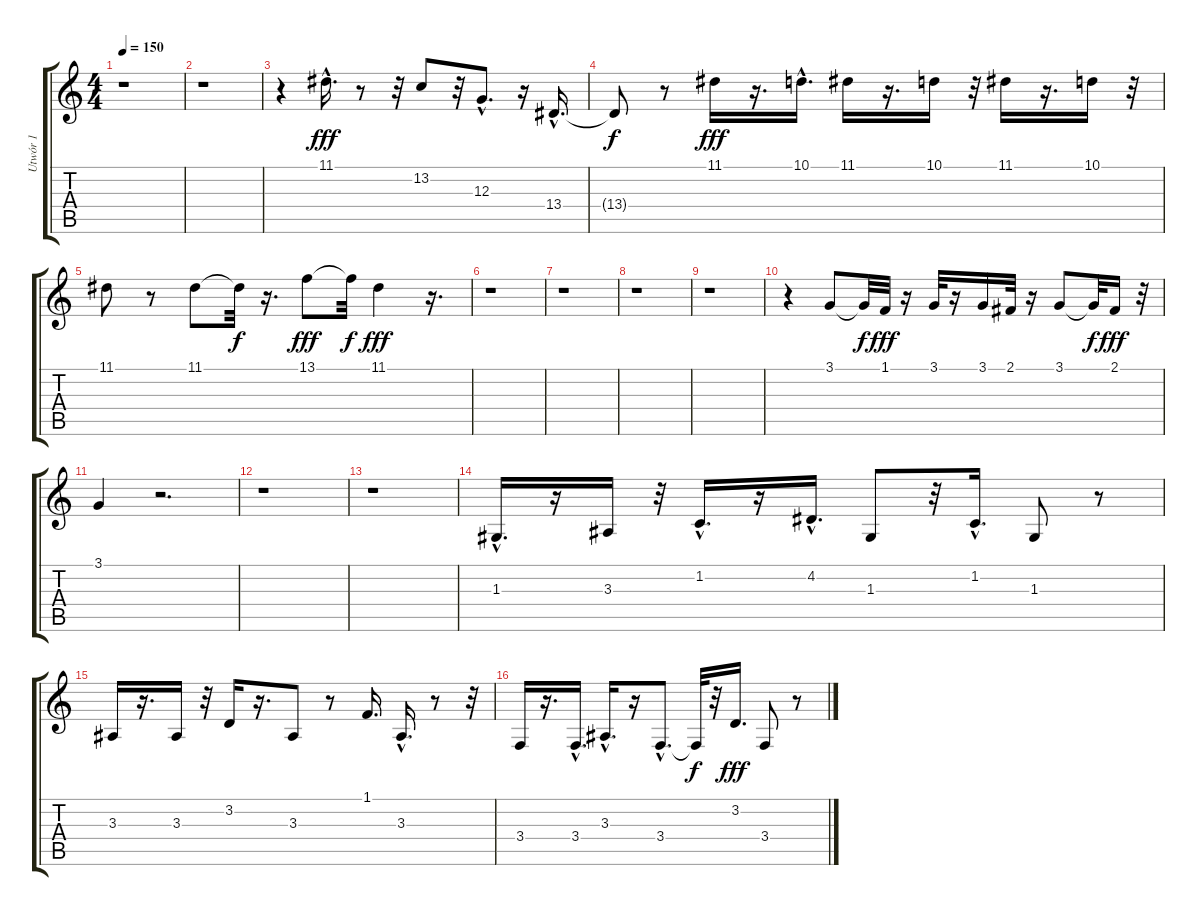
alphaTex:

\track ("Utwór 1" "Utwór 1") {instrument altosax}
\staff {score tabs}
\tuning (E4 B3 G3 D3 A2 E2) {hide}
\ts (4 4)
\tempo 150
\clef g2
\ks c
r.1{dy f} |
r.1 |
r.4 11.1{hac}.16{d dy fff} r.8 r.32 13.2.8 r.32 12.3{hac}.8{d} r.16 13.4{hac}.16{d} |
13.4{t}.8{dy f} r.8 11.1.16{dy fff} r.16{d} 10.1{hac}.16{d} 11.1.16 r.16{d} 10.1.16 r.32 11.1.16 r.16{d} 10.1.16 r.32 |
11.1.8 r.8 11.1.8 11.1{t}.32{dy f} r.16{d} 13.1.8{dy fff} 13.1{t}.32{dy f} 11.1.4{dy fff} r.16{d} |
r.1 |
r.1 |
r.1 |
r.1 |
r.4 3.1.8 3.1{t}.32{dy f} 1.1.32{dy fff} r.16 3.1.32 r.16 3.1.16 2.1.32 r.16 3.1.8 3.1{t}.32{dy f} 2.1.16{dy fff} r.32 |
3.1.4 r.2{d} |
r.1 |
r.1 |
1.3{hac}.16{d} r.16 3.3.16 r.32 1.2{hac}.16{d} r.16 4.2{hac}.16{d} 1.3.8 r.32 1.2{hac}.16{d} 1.3.8 r.8 |
3.3.16 r.16{d} 3.3.16 r.32 3.2.16 r.16{d} 3.3.8 r.8 1.1.16{d} 3.3{hac}.16{d} r.8 r.32 |
3.4.16 r.16{d} 3.4{hac}.16{d} 3.3{hac}.16{d} r.16 3.4{hac}.8{d} 3.4{t}.32{dy f} r.32 3.2.16{d dy fff} 3.4.8 r.8
